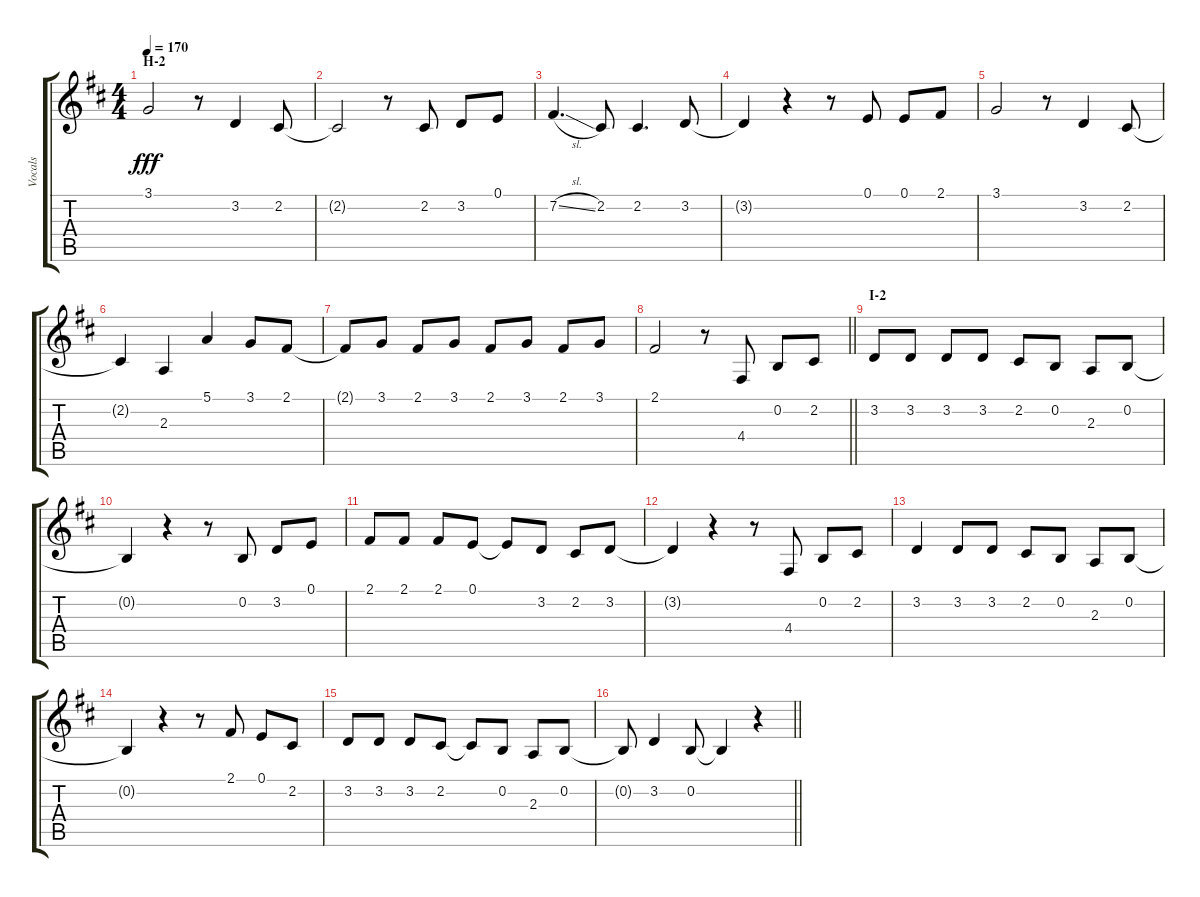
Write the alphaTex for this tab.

\track ("Vocals" "Vocals") {instrument voiceoohs}
\staff {score tabs}
\tuning (E4 B3 G3 D3 A2 E2) {hide}
\ts (4 4)
\section ("" "H-2")
\tempo 170
\clef g2
\ks d
3.1.2{dy fff} r.8 3.2.4 2.2.8 |
2.2{t}.2 r.8 2.2.8 3.2.8 0.1.8 |
7.2{sl}.4{d} 2.2.8 2.2.4{d} 3.2.8 |
3.2{t}.4 r.4 r.8 0.1.8 0.1.8 2.1.8 |
3.1.2 r.8 3.2.4 2.2.8 |
2.2{t}.4 2.3.4 5.1.4 3.1.8 2.1.8 |
2.1{t}.8 3.1.8 2.1.8 3.1.8 2.1.8 3.1.8 2.1.8 3.1.8 |
\barLineRight lightlight
2.1.2 r.8 4.4.8 0.2.8 2.2.8 |
\section ("" "I-2")
3.2.8 3.2.8 3.2.8 3.2.8 2.2.8 0.2.8 2.3.8 0.2.8 |
0.2{t}.4 r.4 r.8 0.2.8 3.2.8 0.1.8 |
2.1.8 2.1.8 2.1.8 0.1.8 0.1{t}.8 3.2.8 2.2.8 3.2.8 |
3.2{t}.4 r.4 r.8 4.4.8 0.2.8 2.2.8 |
3.2.4 3.2.8 3.2.8 2.2.8 0.2.8 2.3.8 0.2.8 |
0.2{t}.4 r.4 r.8 2.1.8 0.1.8 2.2.8 |
3.2.8 3.2.8 3.2.8 2.2.8 2.2{t}.8 0.2.8 2.3.8 0.2.8 |
\barLineRight lightlight
0.2{t}.8 3.2.4 0.2.8 0.2{t}.4 r.4
